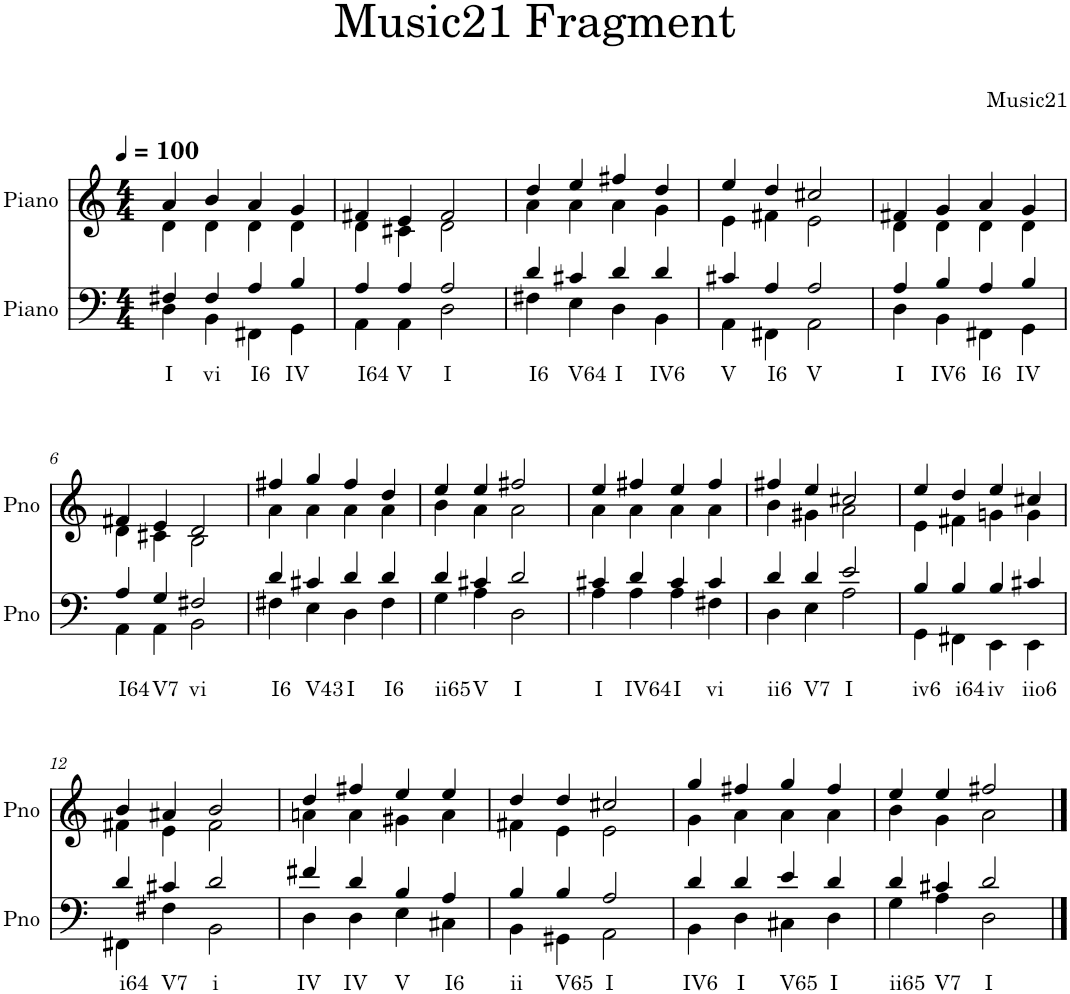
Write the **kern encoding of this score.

**kern	**text	**kern
*part2	*part2	*part1
*staff2	*staff2	*staff1
*I"Piano	*	*I"Piano
*I'Pno	*	*I'Pno
*clefF4	*	*clefG2
*k[]	*	*k[]
*M4/4	*	*M4/4
*MM100	*	*MM100
=1	=1	=1
*^	*	*
!	!	!LO:LY:b	!
*	*	*	*^
4F#X/	4D\	I	4a/	4d\
!	!	!LO:LY:b	!	!
4F#/	4BB\	vi	4b/	4d\
!	!	!LO:LY:b	!	!
4A/	4FF#X\	I6	4a/	4d\
!	!	!LO:LY:b	!	!
4B/	4GG\	IV	4g/	4d\
=2	=2	=2	=2	=2
!	!	!LO:LY:b	!	!
4A/	4AA\	I64	4f#X/	4d\
!	!	!LO:LY:b	!	!
4A/	4AA\	V	4e/	4c#X\
!	!	!LO:LY:b	!	!
2A/	2D\	I	2f#/	2d\
=3	=3	=3	=3	=3
!	!	!LO:LY:b	!	!
4d/	4F#X\	I6	4dd/	4a\
!	!	!LO:LY:b	!	!
4c#X/	4E\	V64	4ee/	4a\
!	!	!LO:LY:b	!	!
4d/	4D\	I	4ff#X/	4a\
!	!	!LO:LY:b	!	!
4d/	4BB\	IV6	4dd/	4g\
=4	=4	=4	=4	=4
!	!	!LO:LY:b	!	!
4c#X/	4AA\	V	4ee/	4e\
!	!	!LO:LY:b	!	!
4A/	4FF#X\	I6	4dd/	4f#X\
!	!	!LO:LY:b	!	!
2A/	2AA\	V	2cc#X/	2e\
=5	=5	=5	=5	=5
!	!	!LO:LY:b	!	!
4A/	4D\	I	4f#X/	4d\
!	!	!LO:LY:b	!	!
4B/	4BB\	IV6	4g/	4d\
!	!	!LO:LY:b	!	!
4A/	4FF#X\	I6	4a/	4d\
!	!	!LO:LY:b	!	!
4B/	4GG\	IV	4g/	4d\
!!LO:LB:g=z	!!
=6	=6	=6	=6	=6
!	!	!LO:LY:b	!	!
4A/	4AA\	I64	4f#X/	4d\
!	!	!LO:LY:b	!	!
4G/	4AA\	V7	4e/	4c#X\
!	!	!LO:LY:b	!	!
2F#X/	2BB\	vi	2d/	2B\
=7	=7	=7	=7	=7
!	!	!LO:LY:b	!	!
4d/	4F#X\	I6	4ff#X/	4a\
!	!	!LO:LY:b	!	!
4c#X/	4E\	V43	4gg/	4a\
!	!	!LO:LY:b	!	!
4d/	4D\	I	4ff#/	4a\
!	!	!LO:LY:b	!	!
4d/	4F#\	I6	4dd/	4a\
=8	=8	=8	=8	=8
!	!	!LO:LY:b	!	!
4d/	4G\	ii65	4ee/	4b\
!	!	!LO:LY:b	!	!
4c#X/	4A\	V	4ee/	4a\
!	!	!LO:LY:b	!	!
2d/	2D\	I	2ff#X/	2a\
=9	=9	=9	=9	=9
!	!	!LO:LY:b	!	!
4c#X/	4A\	I	4ee/	4a\
!	!	!LO:LY:b	!	!
4d/	4A\	IV64	4ff#X/	4a\
!	!	!LO:LY:b	!	!
4c#/	4A\	I	4ee/	4a\
!	!	!LO:LY:b	!	!
4c#/	4F#X\	vi	4ff#/	4a\
=10	=10	=10	=10	=10
!	!	!LO:LY:b	!	!
4d/	4D\	ii6	4ff#X/	4b\
!	!	!LO:LY:b	!	!
4d/	4E\	V7	4ee/	4g#X\
!	!	!LO:LY:b	!	!
2e/	2A\	I	2cc#X/	2a\
=11	=11	=11	=11	=11
!	!	!LO:LY:b	!	!
4B/	4GG\	iv6	4ee/	4e\
!	!	!LO:LY:b	!	!
4B/	4FF#X\	i64	4dd/	4f#X\
!	!	!LO:LY:b	!	!
4B/	4EE\	iv	4ee/	4gn\
!	!	!LO:LY:b	!	!
4c#X/	4EE\	iio6	4cc#X/	4g\
!!LO:LB:g=z	!!
=12	=12	=12	=12	=12
!	!	!LO:LY:b	!	!
4d/	4FF#X\	i64	4b/	4f#X\
!	!	!LO:LY:b	!	!
4c#X/	4F#X\	V7	4a#X/	4e\
!	!	!LO:LY:b	!	!
2d/	2BB\	i	2b/	2f#\
=13	=13	=13	=13	=13
!	!	!LO:LY:b	!	!
4f#X/	4D\	IV	4dd/	4an\
!	!	!LO:LY:b	!	!
4d/	4D\	IV	4ff#X/	4a\
!	!	!LO:LY:b	!	!
4B/	4E\	V	4ee/	4g#X\
!	!	!LO:LY:b	!	!
4A/	4C#X\	I6	4ee/	4a\
=14	=14	=14	=14	=14
!	!	!LO:LY:b	!	!
4B/	4BB\	ii	4dd/	4f#X\
!	!	!LO:LY:b	!	!
4B/	4GG#X\	V65	4dd/	4e\
!	!	!LO:LY:b	!	!
2A/	2AA\	I	2cc#X/	2e\
=15	=15	=15	=15	=15
!	!	!LO:LY:b	!	!
4d/	4BB\	IV6	4gg/	4g\
!	!	!LO:LY:b	!	!
4d/	4D\	I	4ff#X/	4a\
!	!	!LO:LY:b	!	!
4e/	4C#X\	V65	4gg/	4a\
!	!	!LO:LY:b	!	!
4d/	4D\	I	4ff#/	4a\
=16	=16	=16	=16	=16
!	!	!LO:LY:b	!	!
4d/	4G\	ii65	4ee/	4b\
!	!	!LO:LY:b	!	!
4c#X/	4A\	V7	4ee/	4g\
!	!	!LO:LY:b	!	!
2d/	2D\	I	2ff#X/	2a\
*v	*v	*	*	*
*	*	*v	*v
==	==	==
*-	*-	*-
